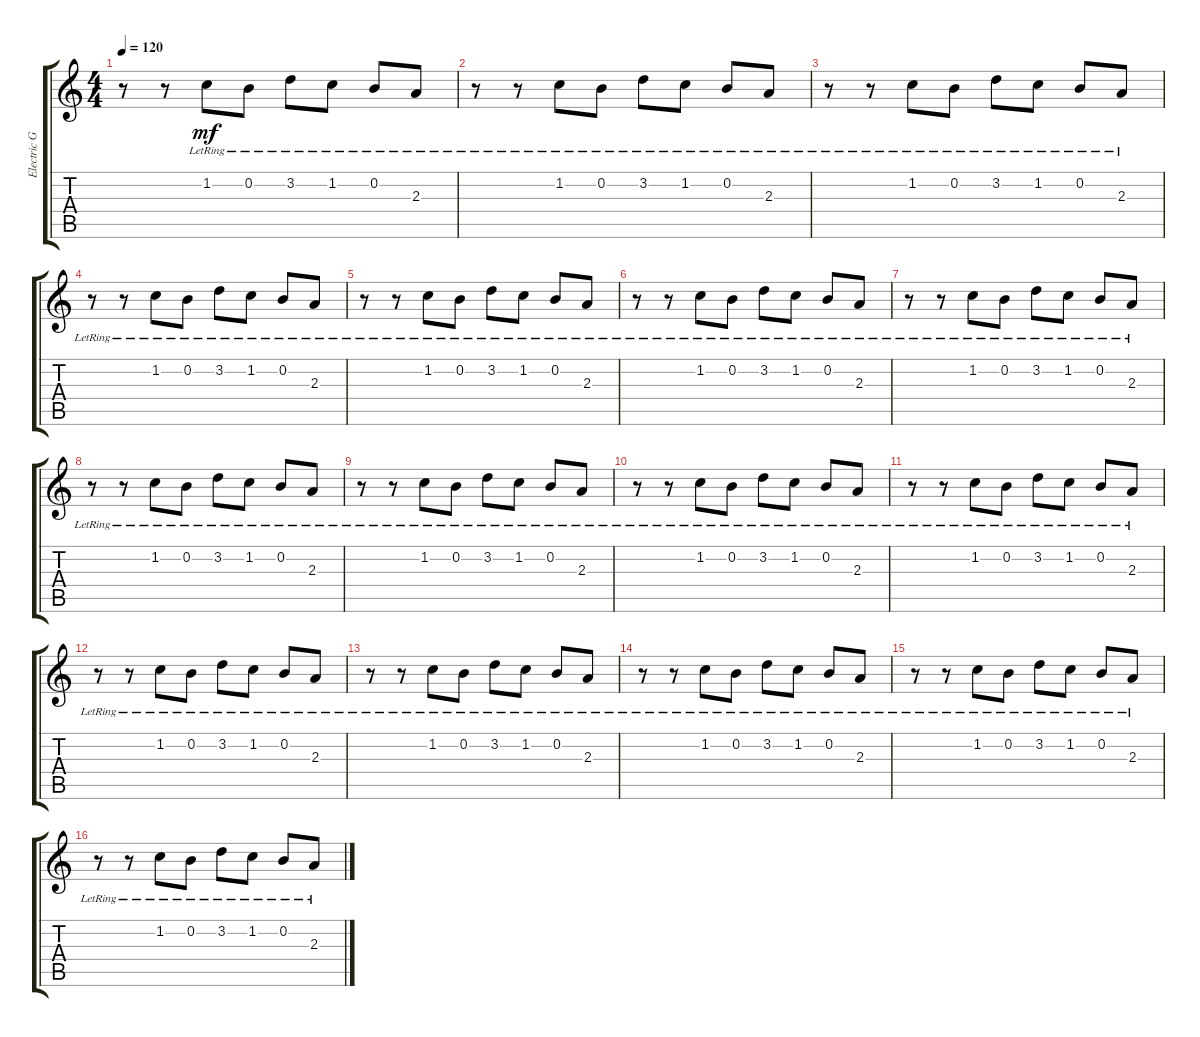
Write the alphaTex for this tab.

\track ("Electric Guitar" "Electric G") {instrument electricguitarclean}
\staff {score tabs}
\tuning (E4 B3 G3 D3 A2 E2) {hide}
\ts (4 4)
\tempo 120
\clef g2
\ks c
r.8{dy mf} r.8 1.2{lr}.8 0.2{lr}.8 3.2{lr}.8 1.2{lr}.8 0.2{lr}.8 2.3{lr}.8 |
r.8 r.8 1.2{lr}.8 0.2{lr}.8 3.2{lr}.8 1.2{lr}.8 0.2{lr}.8 2.3{lr}.8 |
r.8 r.8 1.2{lr}.8 0.2{lr}.8 3.2{lr}.8 1.2{lr}.8 0.2{lr}.8 2.3{lr}.8 |
r.8 r.8 1.2{lr}.8 0.2{lr}.8 3.2{lr}.8 1.2{lr}.8 0.2{lr}.8 2.3{lr}.8 |
r.8 r.8 1.2{lr}.8 0.2{lr}.8 3.2{lr}.8 1.2{lr}.8 0.2{lr}.8 2.3{lr}.8 |
r.8 r.8 1.2{lr}.8 0.2{lr}.8 3.2{lr}.8 1.2{lr}.8 0.2{lr}.8 2.3{lr}.8 |
r.8 r.8 1.2{lr}.8 0.2{lr}.8 3.2{lr}.8 1.2{lr}.8 0.2{lr}.8 2.3{lr}.8 |
r.8 r.8 1.2{lr}.8 0.2{lr}.8 3.2{lr}.8 1.2{lr}.8 0.2{lr}.8 2.3{lr}.8 |
r.8 r.8 1.2{lr}.8 0.2{lr}.8 3.2{lr}.8 1.2{lr}.8 0.2{lr}.8 2.3{lr}.8 |
r.8 r.8 1.2{lr}.8 0.2{lr}.8 3.2{lr}.8 1.2{lr}.8 0.2{lr}.8 2.3{lr}.8 |
r.8 r.8 1.2{lr}.8 0.2{lr}.8 3.2{lr}.8 1.2{lr}.8 0.2{lr}.8 2.3{lr}.8 |
r.8 r.8 1.2{lr}.8 0.2{lr}.8 3.2{lr}.8 1.2{lr}.8 0.2{lr}.8 2.3{lr}.8 |
r.8 r.8 1.2{lr}.8 0.2{lr}.8 3.2{lr}.8 1.2{lr}.8 0.2{lr}.8 2.3{lr}.8 |
r.8 r.8 1.2{lr}.8 0.2{lr}.8 3.2{lr}.8 1.2{lr}.8 0.2{lr}.8 2.3{lr}.8 |
r.8 r.8 1.2{lr}.8 0.2{lr}.8 3.2{lr}.8 1.2{lr}.8 0.2{lr}.8 2.3{lr}.8 |
r.8 r.8 1.2{lr}.8 0.2{lr}.8 3.2{lr}.8 1.2{lr}.8 0.2{lr}.8 2.3{lr}.8
